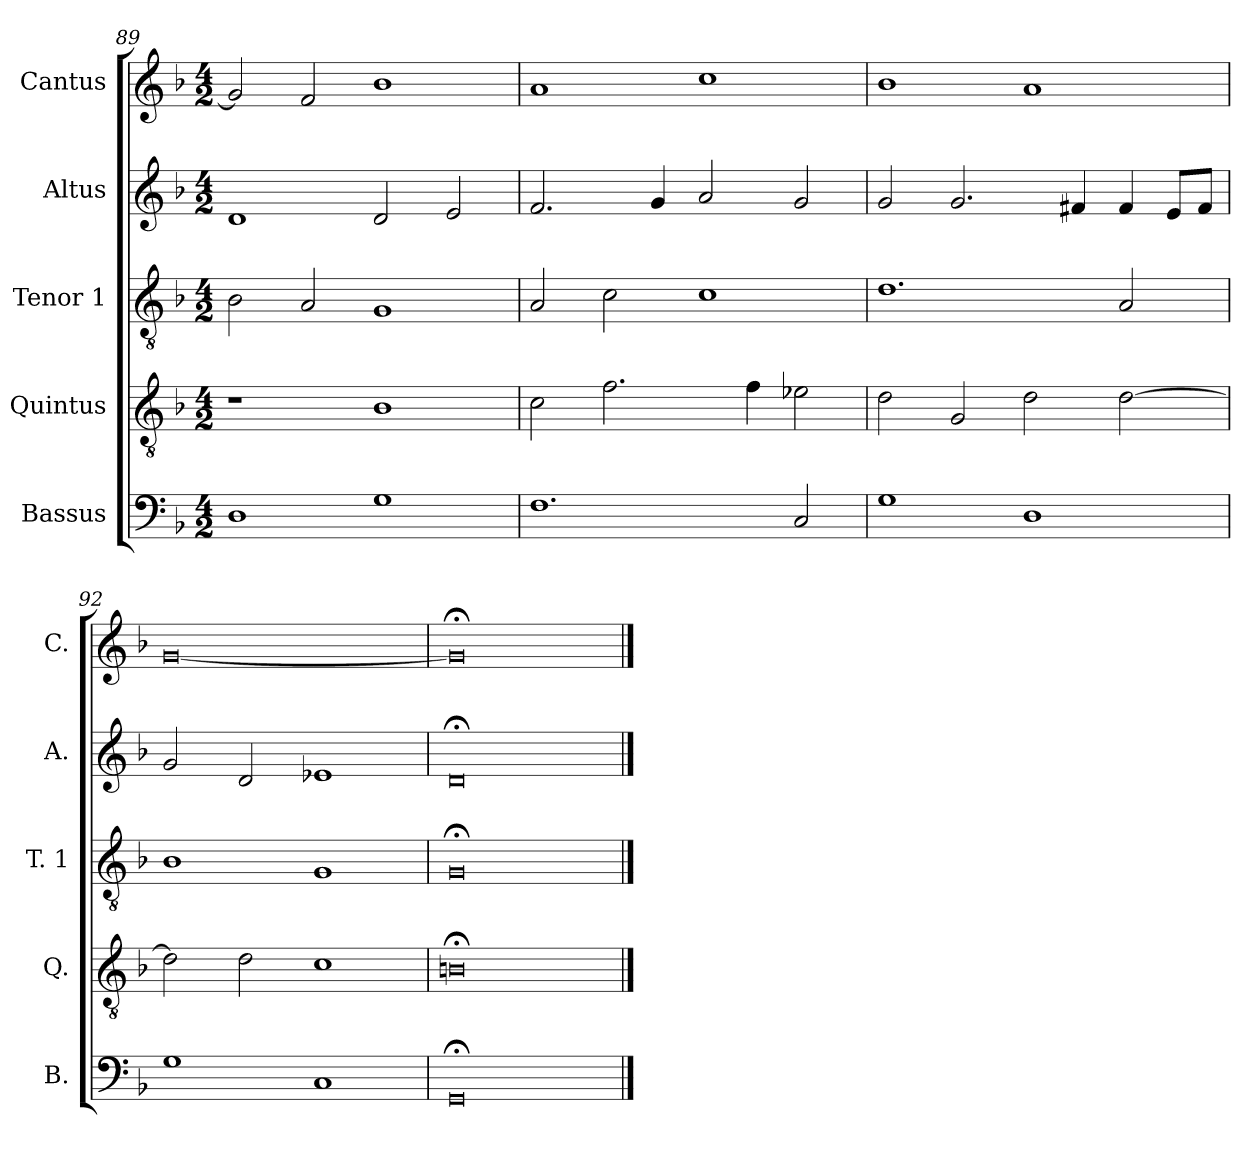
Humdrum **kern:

**kern	**kern	**kern	**kern	**kern
*part5	*part4	*part3	*part2	*part1
*staff5	*staff4	*staff3	*staff2	*staff1
*I"Bassus	*I"Quintus	*I"Tenor 1	*I"Altus	*I"Cantus
*I'B.	*I'Q.	*I'T. 1	*I'A.	*I'C.
!!LO:LB:g=z
*clefF4	*clefGv2	*clefGv2	*clefG2	*clefG2
*k[b-]	*k[b-]	*k[b-]	*k[b-]	*k[b-]
*M4/2	*M4/2	*M4/2	*M4/2	*M4/2
=89	=89	=89	=89	=89
1D	1r	2B-\	1d	2g/]
.	.	2A/	.	2f/
1G	1B-	1G	2d/	1b-
.	.	.	2e/	.
=90	=90	=90	=90	=90
1.F	2c\	2A/	2.f/	1a
.	2.f\	2c\	.	.
.	.	.	4g/	.
.	.	1c	2a/	1cc
.	4f\	.	.	.
2C/	2e-X\	.	2g/	.
=91	=91	=91	=91	=91
1G	2d\	1.d	2g/	1b-
.	2G/	.	2.g/	.
1D	2d\	.	.	1a
.	.	.	4f#X/	.
.	[2d\	2A/	4f#/	.
.	.	.	8e/L	.
.	.	.	8f#/J	.
=92	=92	=92	=92	=92
1G	2d\]	1B-	2g/	[0g
.	2d\	.	2d/	.
1C	1c	1G	1e-X	.
=93	=93	=93	=93	=93
0GG;<	0Bn;<	0G;<	0d;<	0g;<]
==	==	==	==	==
*-	*-	*-	*-	*-
